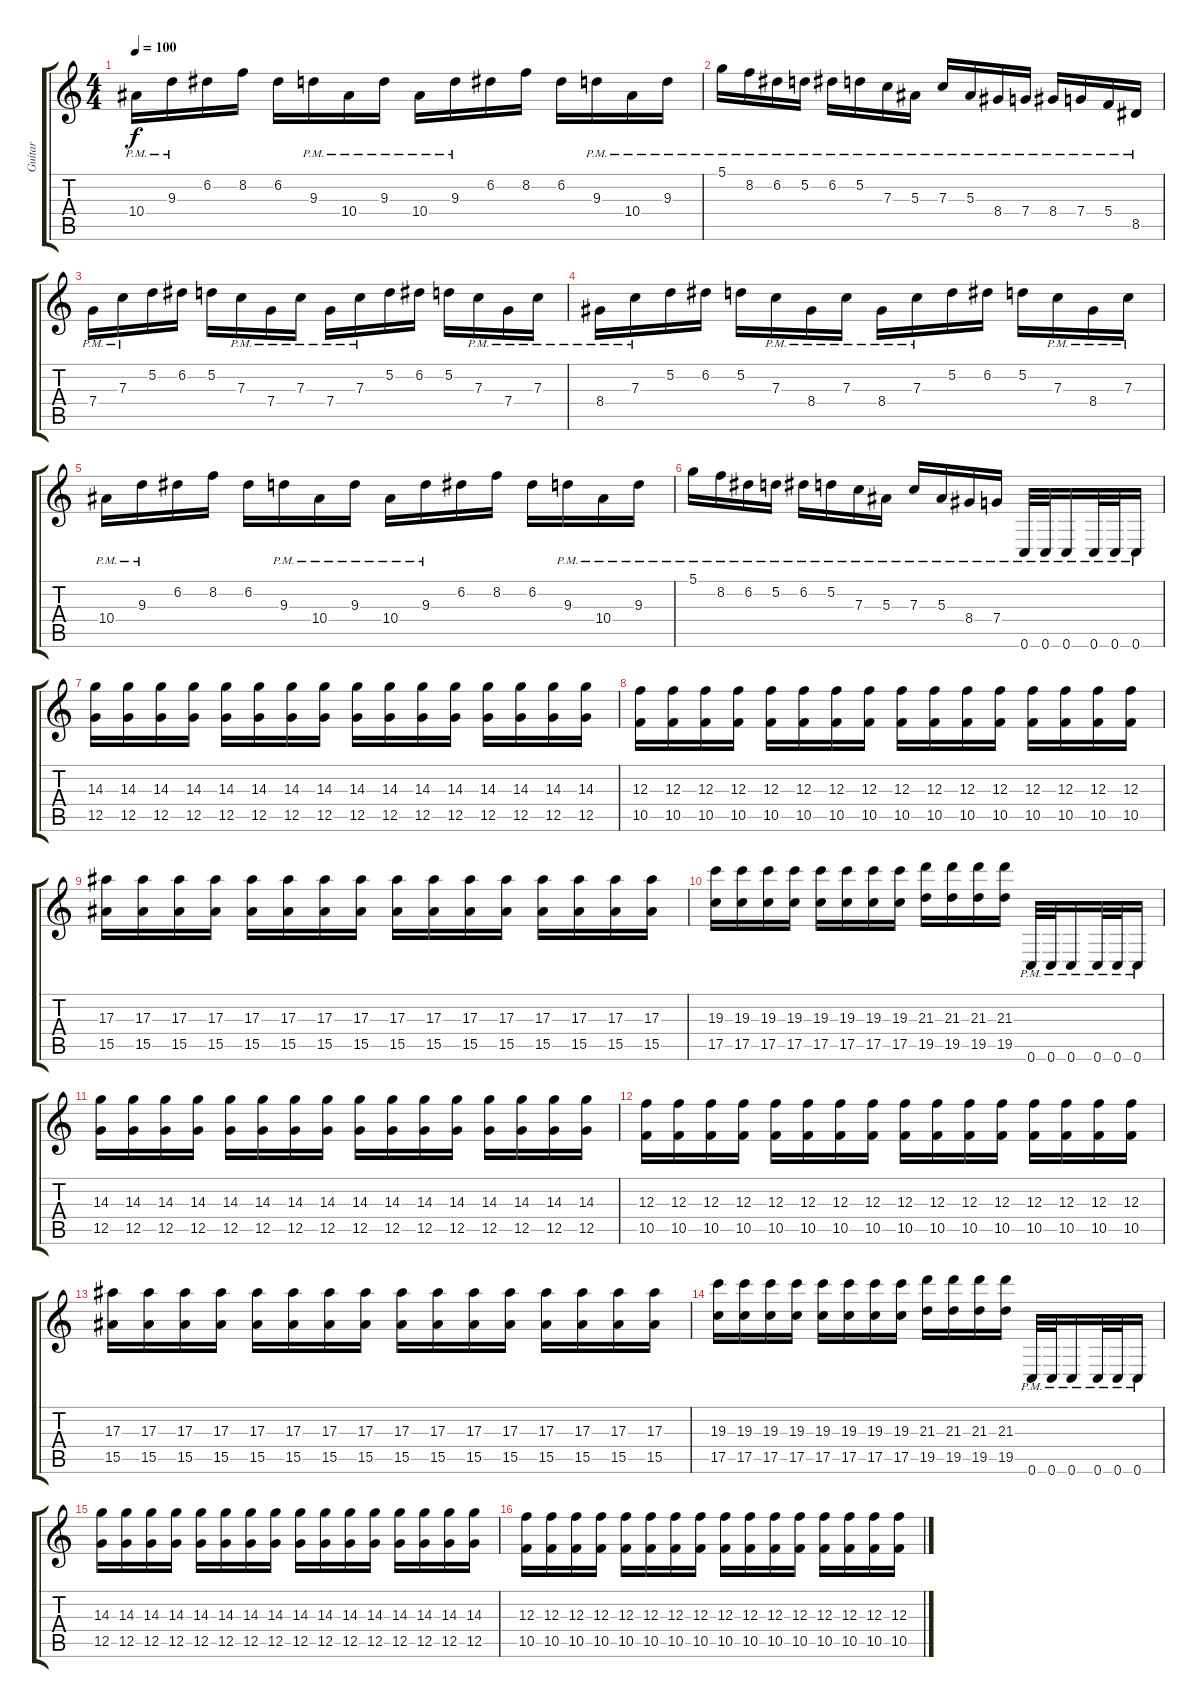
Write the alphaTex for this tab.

\track ("Guitar" "Guitar") {instrument distortionguitar}
\staff {score tabs}
\tuning (D4 A3 F3 C3 G2 C2) {hide}
\ts (4 4)
\tempo 100
\clef g2
\ks c
10.4{pm}.16{dy f} 9.3{pm}.16 6.2.16 8.2.16 6.2.16 9.3{pm}.16 10.4{pm}.16 9.3{pm}.16 10.4{pm}.16 9.3{pm}.16 6.2.16 8.2.16 6.2.16 9.3{pm}.16 10.4{pm}.16 9.3{pm}.16 |
5.1{pm}.16 8.2{pm}.16 6.2{pm}.16 5.2{pm}.16 6.2{pm}.16 5.2{pm}.16 7.3{pm}.16 5.3{pm}.16 7.3{pm}.16 5.3{pm}.16 8.4{pm}.16 7.4{pm}.16 8.4{pm}.16 7.4{pm}.16 5.4{pm}.16 8.5{pm}.16 |
7.4{pm}.16 7.3{pm}.16 5.2.16 6.2.16 5.2.16 7.3{pm}.16 7.4{pm}.16 7.3{pm}.16 7.4{pm}.16 7.3{pm}.16 5.2.16 6.2.16 5.2.16 7.3{pm}.16 7.4{pm}.16 7.3{pm}.16 |
8.4{pm}.16 7.3{pm}.16 5.2.16 6.2.16 5.2.16 7.3{pm}.16 8.4{pm}.16 7.3{pm}.16 8.4{pm}.16 7.3{pm}.16 5.2.16 6.2.16 5.2.16 7.3{pm}.16 8.4{pm}.16 7.3{pm}.16 |
10.4{pm}.16 9.3{pm}.16 6.2.16 8.2.16 6.2.16 9.3{pm}.16 10.4{pm}.16 9.3{pm}.16 10.4{pm}.16 9.3{pm}.16 6.2.16 8.2.16 6.2.16 9.3{pm}.16 10.4{pm}.16 9.3{pm}.16 |
5.1{pm}.16 8.2{pm}.16 6.2{pm}.16 5.2{pm}.16 6.2{pm}.16 5.2{pm}.16 7.3{pm}.16 5.3{pm}.16 7.3{pm}.16 5.3{pm}.16 8.4{pm}.16 7.4{pm}.16 0.6{pm}.32 0.6{pm}.32 0.6{pm}.16 0.6{pm}.32 0.6{pm}.32 0.6{pm}.16 |
(14.3 12.5).16 (14.3 12.5).16 (14.3 12.5).16 (14.3 12.5).16 (14.3 12.5).16 (14.3 12.5).16 (14.3 12.5).16 (14.3 12.5).16 (14.3 12.5).16 (14.3 12.5).16 (14.3 12.5).16 (14.3 12.5).16 (14.3 12.5).16 (14.3 12.5).16 (14.3 12.5).16 (14.3 12.5).16 |
(12.3 10.5).16 (12.3 10.5).16 (12.3 10.5).16 (12.3 10.5).16 (12.3 10.5).16 (12.3 10.5).16 (12.3 10.5).16 (12.3 10.5).16 (12.3 10.5).16 (12.3 10.5).16 (12.3 10.5).16 (12.3 10.5).16 (12.3 10.5).16 (12.3 10.5).16 (12.3 10.5).16 (12.3 10.5).16 |
(17.3 15.5).16 (17.3 15.5).16 (17.3 15.5).16 (17.3 15.5).16 (17.3 15.5).16 (17.3 15.5).16 (17.3 15.5).16 (17.3 15.5).16 (17.3 15.5).16 (17.3 15.5).16 (17.3 15.5).16 (17.3 15.5).16 (17.3 15.5).16 (17.3 15.5).16 (17.3 15.5).16 (17.3 15.5).16 |
(19.3 17.5).16 (19.3 17.5).16 (19.3 17.5).16 (19.3 17.5).16 (19.3 17.5).16 (19.3 17.5).16 (19.3 17.5).16 (19.3 17.5).16 (21.3 19.5).16 (21.3 19.5).16 (21.3 19.5).16 (21.3 19.5).16 0.6{pm}.32 0.6{pm}.32 0.6{pm}.16 0.6{pm}.32 0.6{pm}.32 0.6{pm}.16 |
(14.3 12.5).16 (14.3 12.5).16 (14.3 12.5).16 (14.3 12.5).16 (14.3 12.5).16 (14.3 12.5).16 (14.3 12.5).16 (14.3 12.5).16 (14.3 12.5).16 (14.3 12.5).16 (14.3 12.5).16 (14.3 12.5).16 (14.3 12.5).16 (14.3 12.5).16 (14.3 12.5).16 (14.3 12.5).16 |
(12.3 10.5).16 (12.3 10.5).16 (12.3 10.5).16 (12.3 10.5).16 (12.3 10.5).16 (12.3 10.5).16 (12.3 10.5).16 (12.3 10.5).16 (12.3 10.5).16 (12.3 10.5).16 (12.3 10.5).16 (12.3 10.5).16 (12.3 10.5).16 (12.3 10.5).16 (12.3 10.5).16 (12.3 10.5).16 |
(17.3 15.5).16 (17.3 15.5).16 (17.3 15.5).16 (17.3 15.5).16 (17.3 15.5).16 (17.3 15.5).16 (17.3 15.5).16 (17.3 15.5).16 (17.3 15.5).16 (17.3 15.5).16 (17.3 15.5).16 (17.3 15.5).16 (17.3 15.5).16 (17.3 15.5).16 (17.3 15.5).16 (17.3 15.5).16 |
(19.3 17.5).16 (19.3 17.5).16 (19.3 17.5).16 (19.3 17.5).16 (19.3 17.5).16 (19.3 17.5).16 (19.3 17.5).16 (19.3 17.5).16 (21.3 19.5).16 (21.3 19.5).16 (21.3 19.5).16 (21.3 19.5).16 0.6{pm}.32 0.6{pm}.32 0.6{pm}.16 0.6{pm}.32 0.6{pm}.32 0.6{pm}.16 |
(14.3 12.5).16 (14.3 12.5).16 (14.3 12.5).16 (14.3 12.5).16 (14.3 12.5).16 (14.3 12.5).16 (14.3 12.5).16 (14.3 12.5).16 (14.3 12.5).16 (14.3 12.5).16 (14.3 12.5).16 (14.3 12.5).16 (14.3 12.5).16 (14.3 12.5).16 (14.3 12.5).16 (14.3 12.5).16 |
(12.3 10.5).16 (12.3 10.5).16 (12.3 10.5).16 (12.3 10.5).16 (12.3 10.5).16 (12.3 10.5).16 (12.3 10.5).16 (12.3 10.5).16 (12.3 10.5).16 (12.3 10.5).16 (12.3 10.5).16 (12.3 10.5).16 (12.3 10.5).16 (12.3 10.5).16 (12.3 10.5).16 (12.3 10.5).16
